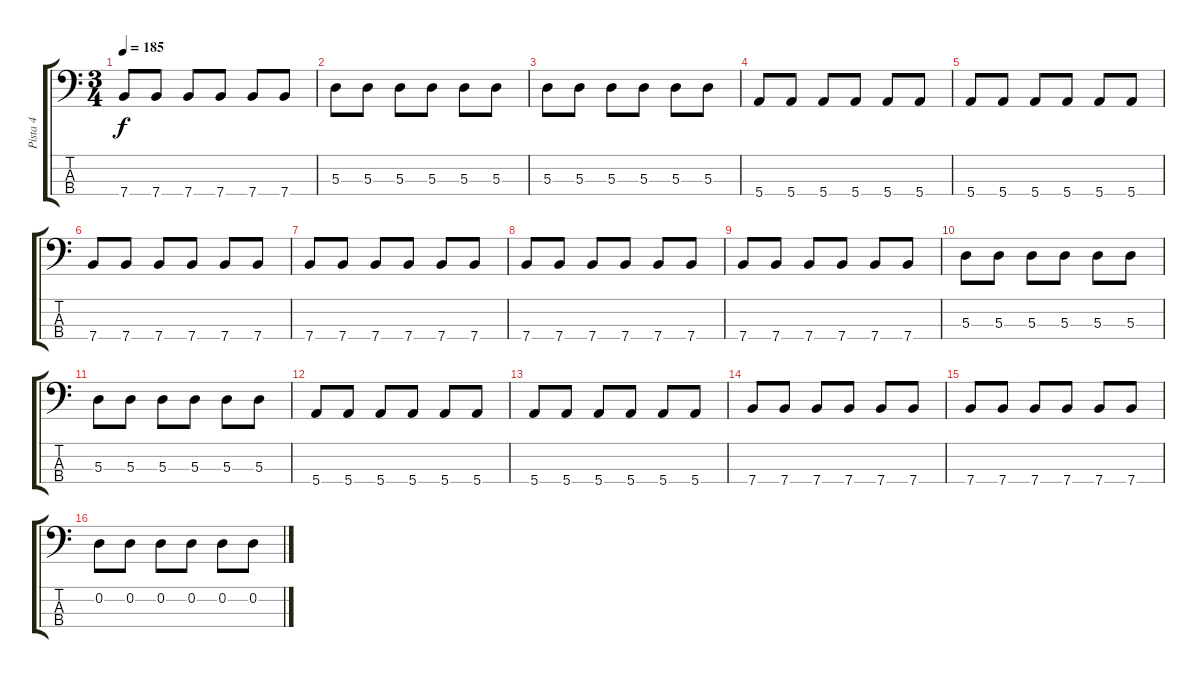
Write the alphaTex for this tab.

\track ("Pista 4" "Pista 4") {instrument fretlessbass}
\staff {score tabs}
\tuning (G2 D2 A1 E1) {hide}
\ts (3 4)
\tempo 185
\clef f4
\ks c
7.4.8{dy f} 7.4.8 7.4.8 7.4.8 7.4.8 7.4.8 |
5.3.8 5.3.8 5.3.8 5.3.8 5.3.8 5.3.8 |
5.3.8 5.3.8 5.3.8 5.3.8 5.3.8 5.3.8 |
5.4.8 5.4.8 5.4.8 5.4.8 5.4.8 5.4.8 |
5.4.8 5.4.8 5.4.8 5.4.8 5.4.8 5.4.8 |
7.4.8 7.4.8 7.4.8 7.4.8 7.4.8 7.4.8 |
7.4.8 7.4.8 7.4.8 7.4.8 7.4.8 7.4.8 |
7.4.8 7.4.8 7.4.8 7.4.8 7.4.8 7.4.8 |
7.4.8 7.4.8 7.4.8 7.4.8 7.4.8 7.4.8 |
5.3.8 5.3.8 5.3.8 5.3.8 5.3.8 5.3.8 |
5.3.8 5.3.8 5.3.8 5.3.8 5.3.8 5.3.8 |
5.4.8 5.4.8 5.4.8 5.4.8 5.4.8 5.4.8 |
5.4.8 5.4.8 5.4.8 5.4.8 5.4.8 5.4.8 |
7.4.8 7.4.8 7.4.8 7.4.8 7.4.8 7.4.8 |
7.4.8 7.4.8 7.4.8 7.4.8 7.4.8 7.4.8 |
0.2.8{volume 9} 0.2.8 0.2.8 0.2.8 0.2.8 0.2.8
